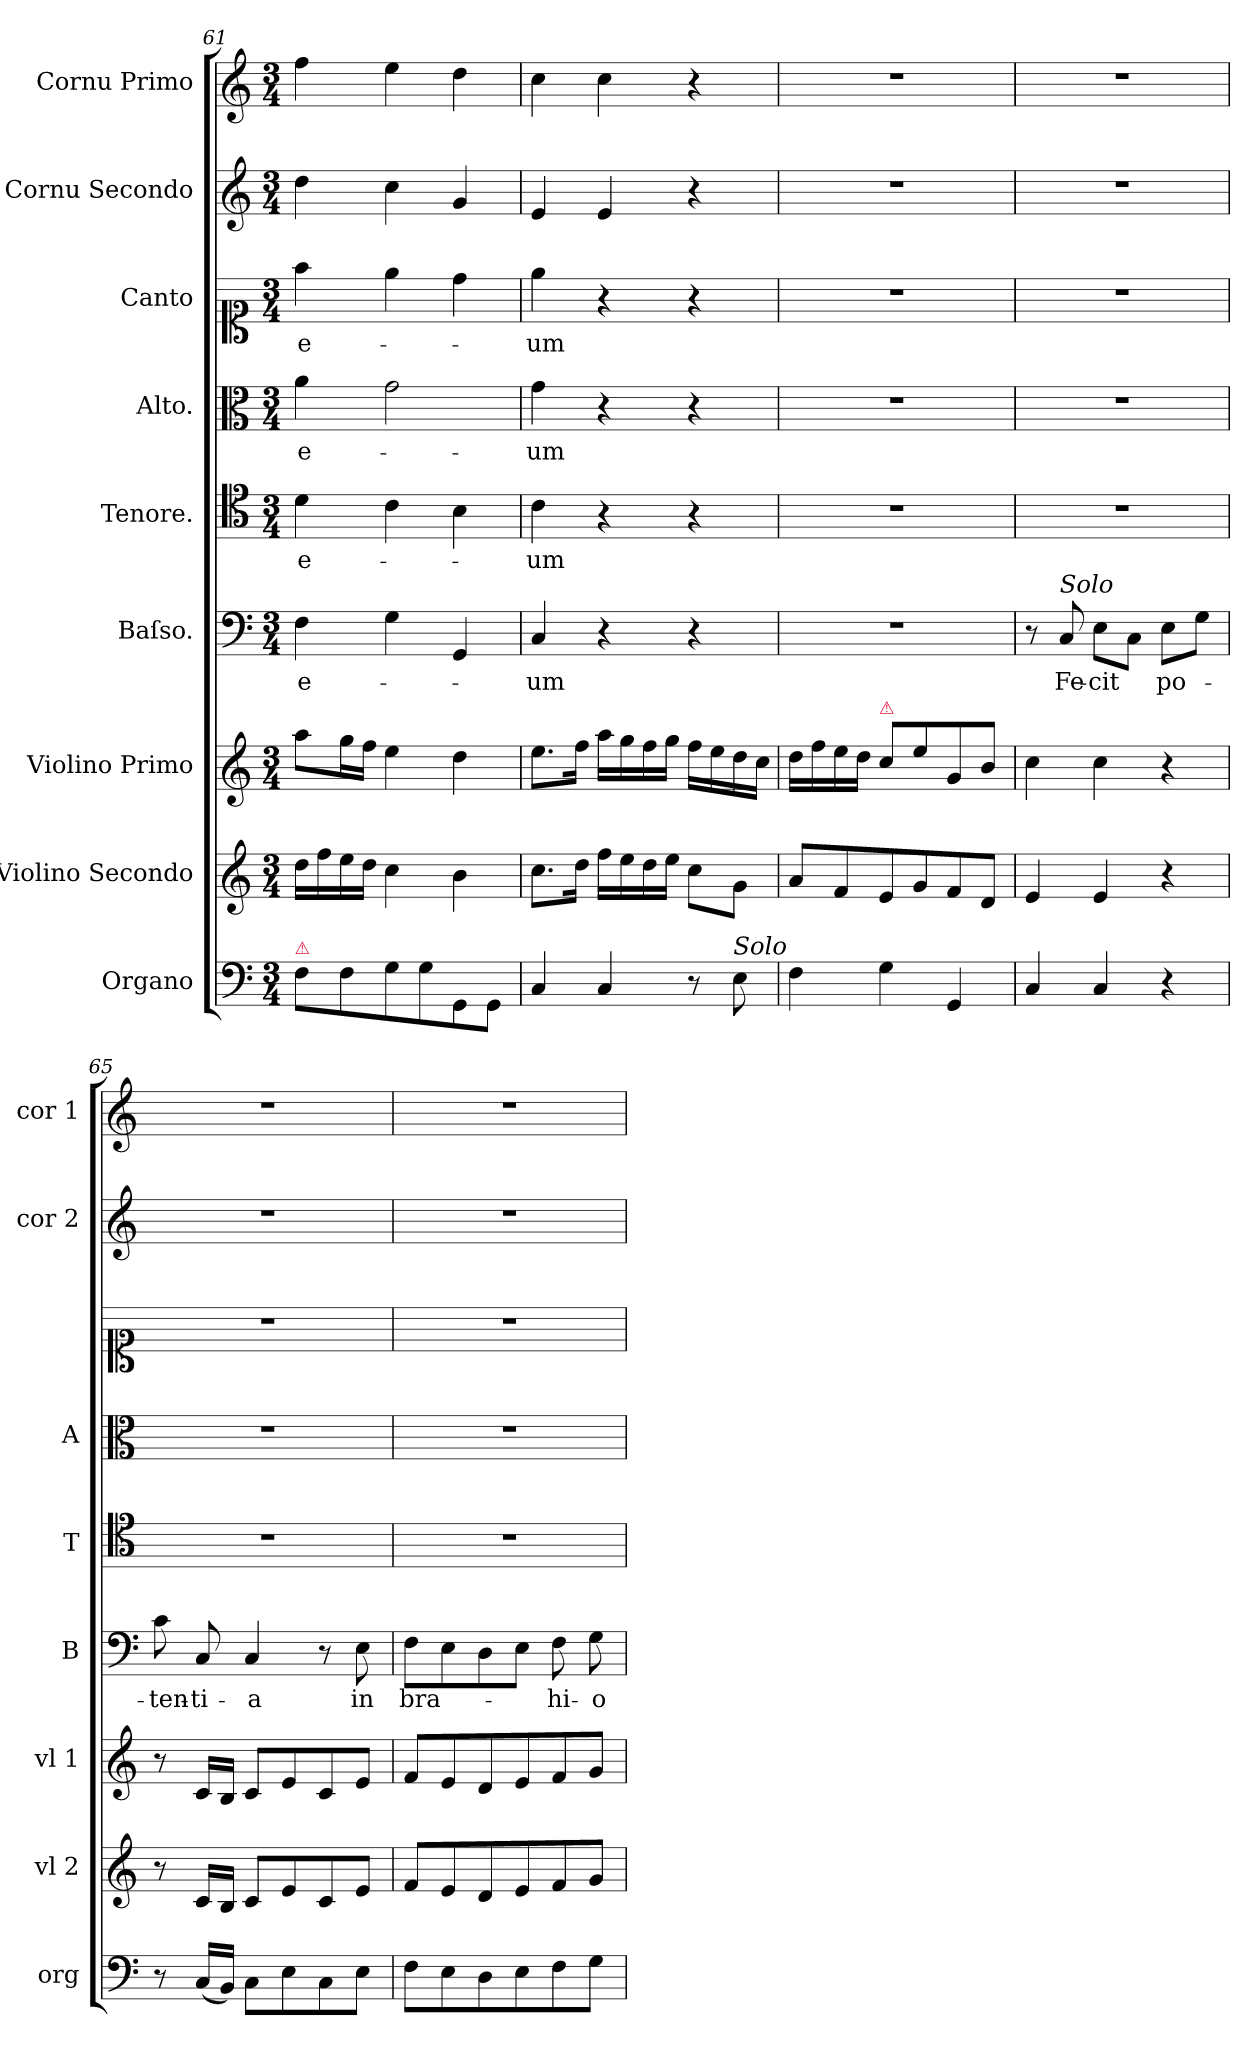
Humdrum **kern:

**kern	**kern	**kern	**kern	**text	**kern	**text	**kern	**text	**kern	**text	**kern	**kern
*part9	*part8	*part7	*part6	*part6	*part5	*part5	*part4	*part4	*part3	*part3	*part2	*part1
*staff9	*staff8	*staff7	*staff6	*staff6	*staff5	*staff5	*staff4	*staff4	*staff3	*staff3	*staff2	*staff1
*I"Organo	*I"Violino Secondo	*I"Violino Primo	*I"Baſso.	*	*I"Tenore.	*	*I"Alto.	*	*I"Canto	*	*I"Cornu Secondo	*I"Cornu Primo
*I'org	*I'vl 2	*I'vl 1	*I'B	*	*I'T	*	*I'A	*	*	*	*I'cor 2	*I'cor 1
*clefF4	*clefG2	*clefG2	*clefF4	*	*clefC4	*	*clefC3	*	*clefC1	*	*clefG2	*clefG2
*k[]	*k[]	*k[]	*k[]	*	*k[]	*	*k[]	*	*k[]	*	*k[]	*k[]
*C:	*C:	*C:	*C:	*	*C:	*	*C:	*	*C:	*	*C:	*C:
*M3/4	*M3/4	*M3/4	*M3/4	*	*M3/4	*	*M3/4	*	*M3/4	*	*M3/4	*M3/4
=61	=61	=61	=61	=61	=61	=61	=61	=61	=61	=61	=61	=61
!LO:TX:a:color=crimson:t=⚠	!	!	!	!	!	!	!	!	!	!	!	!
8F\L	16dd\LL	8aa\L	4F\	e-	4d\	e-	4a\	e-	4ff\	e-	4dd\	4ff\
.	16ff\	.	.	.	.	.	.	.	.	.	.	.
8F\	16ee\	16gg\L	.	.	.	.	.	.	.	.	.	.
.	16dd\JJ	16ff\JJ	.	.	.	.	.	.	.	.	.	.
8G\	4cc\	4ee\	4G\	.	4c\	.	2g\	.	4ee\	.	4cc\	4ee\
8G\	.	.	.	.	.	.	.	.	.	.	.	.
8GG/	4b\	4dd\	4GG/	.	4B\	.	.	.	4dd\	.	4g/	4dd\
8GG/J	.	.	.	.	.	.	.	.	.	.	.	.
=62	=62	=62	=62	=62	=62	=62	=62	=62	=62	=62	=62	=62
4C/	8.cc\L	8.ee\L	4C/	-um	4c\	-um	4g\	-um	4ee\	-um	4e/	4cc\
.	16dd\Jk	16ff\Jk	.	.	.	.	.	.	.	.	.	.
4C/	16ff\LL	16aa\LL	4r	.	4r	.	4r	.	4r	.	4e/	4cc\
.	16ee\	16gg\	.	.	.	.	.	.	.	.	.	.
.	16dd\	16ff\	.	.	.	.	.	.	.	.	.	.
.	16ee\JJ	16gg\JJ	.	.	.	.	.	.	.	.	.	.
8r	8cc\L	16ff\LL	4r	.	4r	.	4r	.	4r	.	4r	4r
.	.	16ee\	.	.	.	.	.	.	.	.	.	.
!LO:TX:a:i:t=Solo	!	!	!	!	!	!	!	!	!	!	!	!
8E\	8g\J	16dd\	.	.	.	.	.	.	.	.	.	.
.	.	16cc\JJ	.	.	.	.	.	.	.	.	.	.
=63	=63	=63	=63	=63	=63	=63	=63	=63	=63	=63	=63	=63
4F\	8a/L	16dd\LL	2.r	.	2.r	.	2.r	.	2.r	.	2.r	2.r
.	.	16ff\	.	.	.	.	.	.	.	.	.	.
.	8f/	16ee\	.	.	.	.	.	.	.	.	.	.
.	.	16dd\JJ	.	.	.	.	.	.	.	.	.	.
!	!	!LO:TX:a:color=crimson:t=⚠	!	!	!	!	!	!	!	!	!	!
4G\	8e/	8cc\L	.	.	.	.	.	.	.	.	.	.
.	8g/	8ee\	.	.	.	.	.	.	.	.	.	.
4GG/	8f/	8g/	.	.	.	.	.	.	.	.	.	.
.	8d/J	8b/J	.	.	.	.	.	.	.	.	.	.
=64	=64	=64	=64	=64	=64	=64	=64	=64	=64	=64	=64	=64
4C/	4e/	4cc\	8r	.	2.r	.	2.r	.	2.r	.	2.r	2.r
!	!	!	!LO:TX:a:i:t=Solo	!	!	!	!	!	!	!	!	!
.	.	.	8C/	Fe-	.	.	.	.	.	.	.	.
4C/	4e/	4cc\	8E\L	-cit	.	.	.	.	.	.	.	.
.	.	.	8C\J	.	.	.	.	.	.	.	.	.
4r	4r	4r	8E\L	po-	.	.	.	.	.	.	.	.
.	.	.	8G\J	.	.	.	.	.	.	.	.	.
=65	=65	=65	=65	=65	=65	=65	=65	=65	=65	=65	=65	=65
8r	8r	8r	8c\	-ten-	2.r	.	2.r	.	2.r	.	2.r	2.r
(16C/LL	16c/LL	16c/LL	8C/	-ti-	.	.	.	.	.	.	.	.
16BB/JJ)	16B/JJ	16B/JJ	.	.	.	.	.	.	.	.	.	.
8C\L	8c/L	8c/L	4C/	-a	.	.	.	.	.	.	.	.
8E\	8e/	8e/	.	.	.	.	.	.	.	.	.	.
8C\	8c/	8c/	8r	.	.	.	.	.	.	.	.	.
8E\J	8e/J	8e/J	8E\	in	.	.	.	.	.	.	.	.
=66	=66	=66	=66	=66	=66	=66	=66	=66	=66	=66	=66	=66
8F\L	8f/L	8f/L	8F\L	bra-	2.r	.	2.r	.	2.r	.	2.r	2.r
8E\	8e/	8e/	8E\	.	.	.	.	.	.	.	.	.
8D\	8d/	8d/	8D\	.	.	.	.	.	.	.	.	.
8E\	8e/	8e/	8E\J	.	.	.	.	.	.	.	.	.
8F\	8f/	8f/	8F\	-hi-	.	.	.	.	.	.	.	.
8G\J	8g/J	8g/J	8G\	-o	.	.	.	.	.	.	.	.
=	=	=	=	=	=	=	=	=	=	=	=	=
*-	*-	*-	*-	*-	*-	*-	*-	*-	*-	*-	*-	*-
